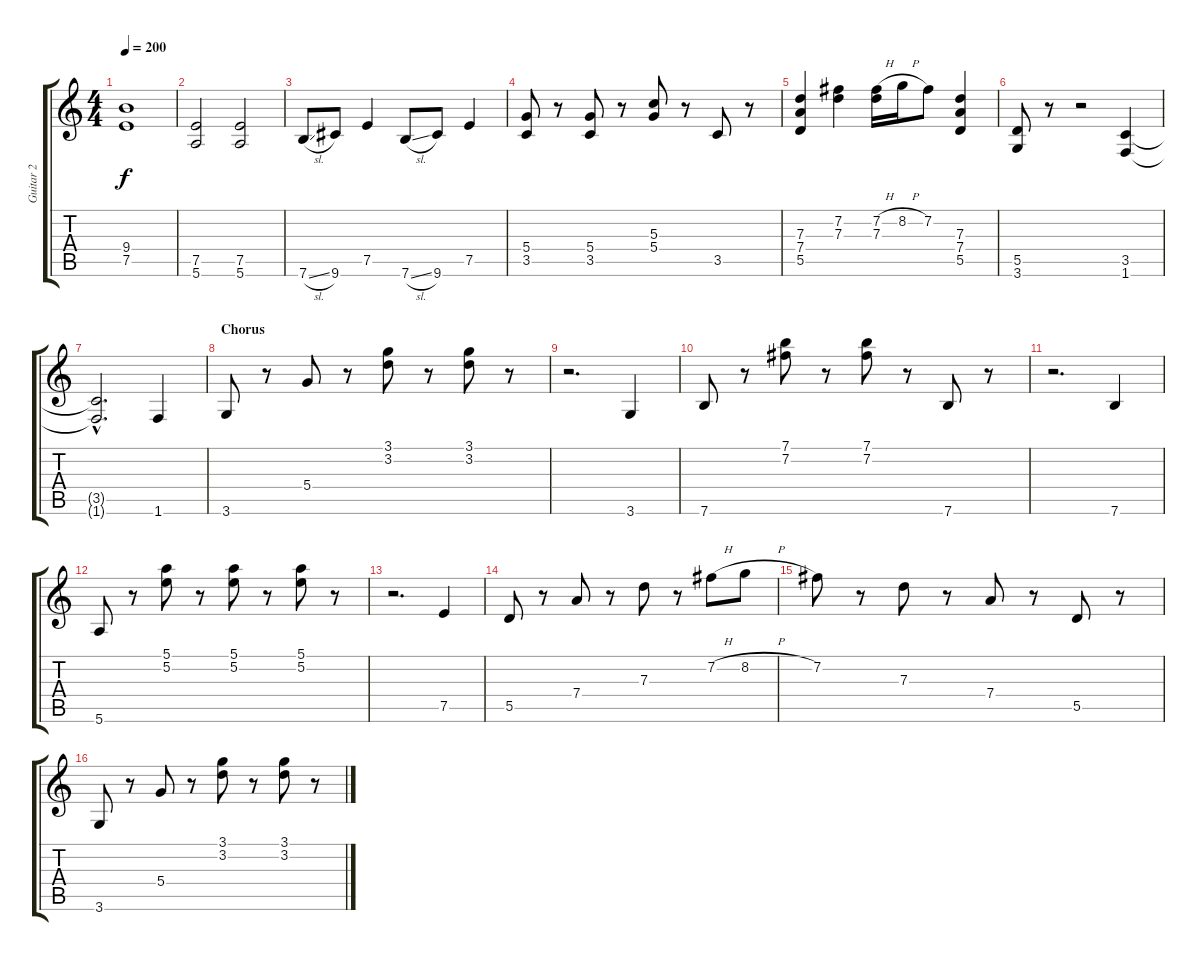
\track ("Guitar 2" "Guitar 2") {instrument overdrivenguitar}
\staff {score tabs}
\tuning (E4 B3 G3 D3 A2 E2) {hide}
\ts (4 4)
\tempo 200
\clef g2
\ks c
(9.4{t} 7.5{t}).1{dy f} |
(7.5 5.6).2 (7.5 5.6).2 |
7.6{sl}.8 9.6.8 7.5.4 7.6{sl}.8 9.6.8 7.5.4 |
(5.4 3.5).8 r.8 (5.4 3.5).8 r.8 (5.3 5.4).8 r.8 3.5.8 r.8 |
(7.3 7.4 5.5).4 (7.2 7.3).4 (7.2{h} 7.3).16 8.2{h}.16 7.2.8 (7.3 7.4 5.5).4 |
(5.5 3.6).8 r.8 r.2 (3.5 1.6).4 |
(3.5{hac t} 1.6{hac t}).2{d} 1.6.4 |
\section ("" "Chorus")
3.6.8 r.8 5.4.8 r.8 (3.1 3.2).8 r.8 (3.1 3.2).8 r.8 |
r.2{d} 3.6.4 |
7.6.8 r.8 (7.1 7.2).8 r.8 (7.1 7.2).8 r.8 7.6.8 r.8 |
r.2{d} 7.6.4 |
5.6.8 r.8 (5.1 5.2).8 r.8 (5.1 5.2).8 r.8 (5.1 5.2).8 r.8 |
r.2{d} 7.5.4 |
5.5.8 r.8 7.4.8 r.8 7.3.8 r.8 7.2{h}.8 8.2{h}.8 |
7.2.8 r.8 7.3.8 r.8 7.4.8 r.8 5.5.8 r.8 |
3.6.8 r.8 5.4.8 r.8 (3.1 3.2).8 r.8 (3.1 3.2).8 r.8
